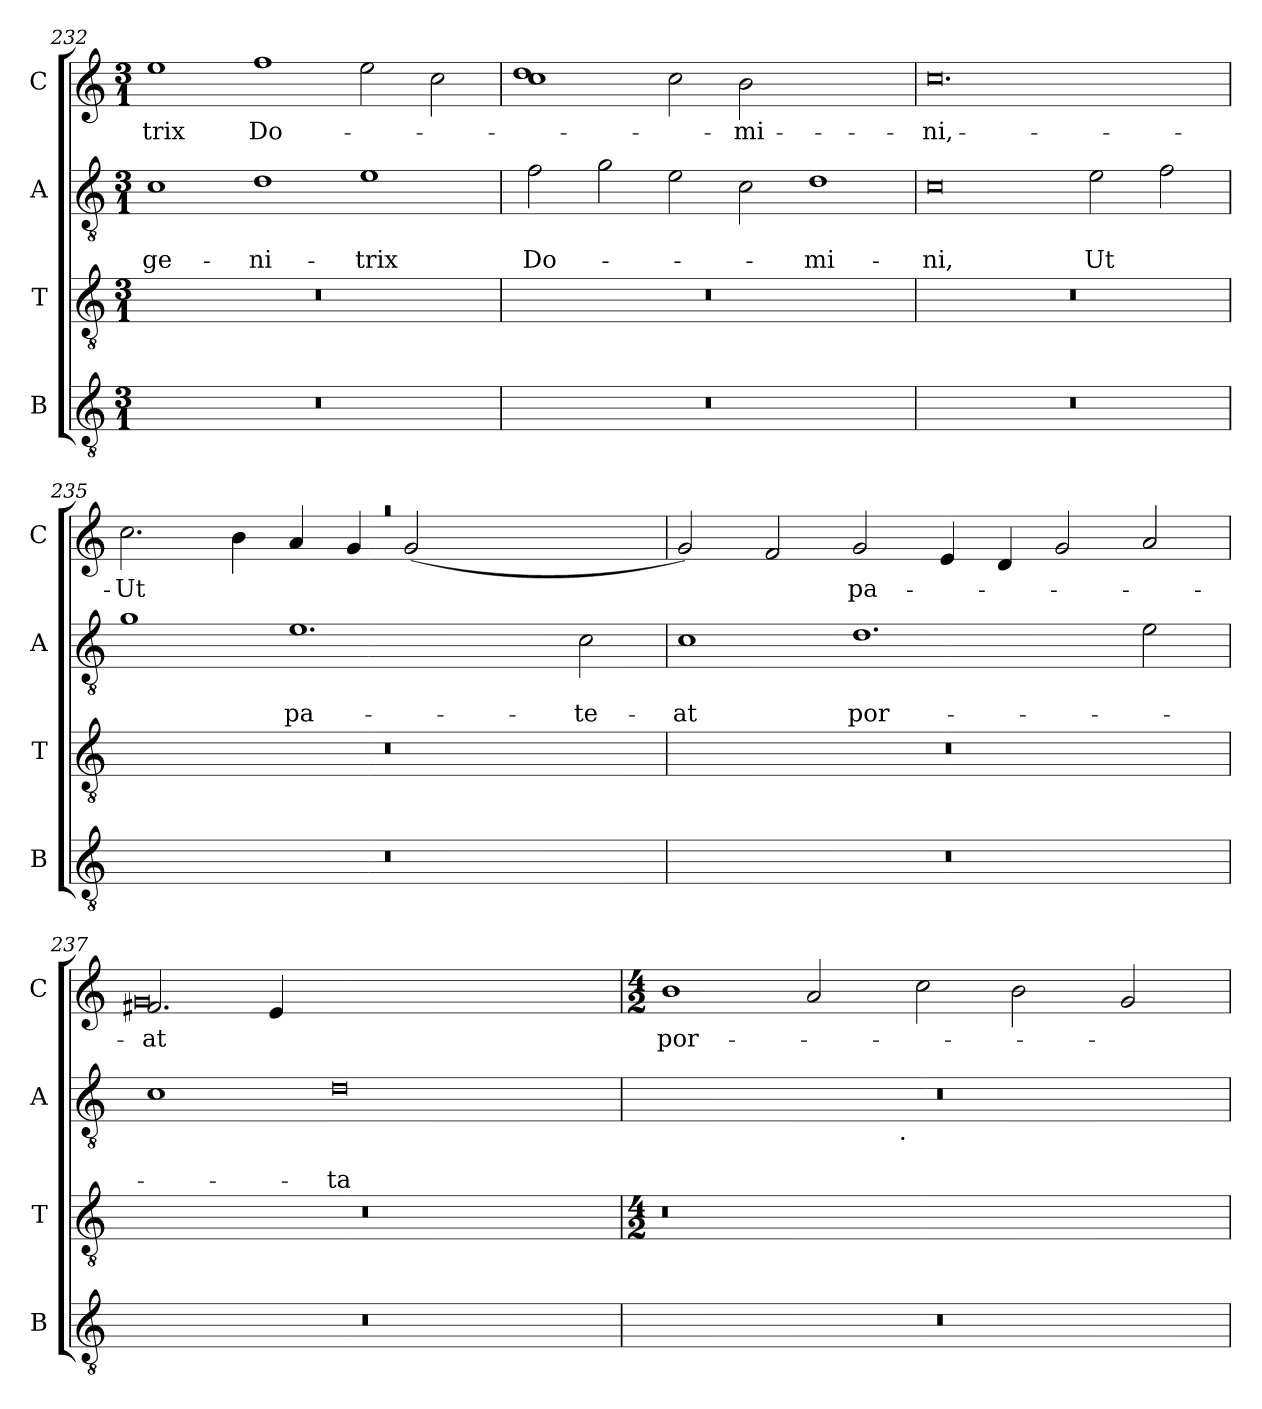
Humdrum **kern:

**kern	**kern	**kern	**text	**text	**kern	**text
*part4	*part3	*part2	*part2	*part2	*part1	*part1
*staff4	*staff3	*staff2	*staff2	*staff2	*staff1	*staff1
*I"B	*I"T	*I"A	*	*	*I"C	*
*I'B	*I'T	*I'A	*	*	*I'C	*
!!LO:LB:g=z
*clefGv2	*clefGv2	*clefGv2	*	*	*clefG2	*
*k[]	*k[]	*k[]	*	*	*k[]	*
*C:	*C:	*C:	*	*	*C:	*
*M3/1	*M3/1	*M3/1	*	*	*M3/1	*
=232	=232	=232	=232	=232	=232	=232
!	!	!	!	!LO:LY:b	!	!LO:LY:b
0.r	0.r	1c	.	ge-	1ee	-trix
!	!	!	!	!LO:LY:b	!	!LO:LY:b
.	.	1d	.	-ni-	1ff	Do-
!	!	!	!	!LO:LY:b	!	!
.	.	1e	.	-trix	2ee\	.
.	.	.	.	.	2cc\	.
=233	=233	=233	=233	=233	=233	=233
!	!	!	!	!LO:LY:b	!	!
*	*	*	*	*	*^	*
0.r	0.r	2f\	.	Do-	1cc	1dd	.
.	.	2g\	.	.	.	.	.
.	.	2e\	.	.	1ryy	2cc\	.
!	!	!	!	!	!	!	!LO:LY:b
.	.	2c\	.	.	.	2b\	-mi-
!	!	!	!	!LO:LY:b	!	!	!
.	.	1d	.	-mi-	1ryy	1ryy	.
=234	=234	=234	=234	=234	=234	=234	=234
!	!	!	!	!LO:LY:b	!	!	!LO:LY:b
*	*	*	*	*	*v	*v	*
0.r	0.r	0c	.	-ni,	0.cc	-ni,
!	!	!	!	!LO:LY:b	!	!
.	.	2e\	.	Ut	.	.
.	.	2f\	.	.	.	.
=235	=235	=235	=235	=235	=235	=235
!	!	!	!	!	!LO:N:vis=1	!LO:LY:b
*	*	*	*	*	*^	*
0.r	0.r	1g	.	.	0.raa	2.cc\	Ut
.	.	.	.	.	.	4b\	.
!	!	!	!	!LO:LY:b	!	!	!
.	.	1.e	.	pa-	.	4a/	.
.	.	.	.	.	.	4g/	.
.	.	.	.	.	.	(<2g/	.
.	.	.	.	.	.	1ryy	.
!	!	!	!	!LO:LY:b	!	!	!
.	.	2c\	.	-te-	.	.	.
*	*	*	*	*	*v	*v	*
=236	=236	=236	=236	=236	=236	=236
!	!	!	!	!LO:LY:b	!	!
0.r	0.r	1c	.	-at	2g/)	.
.	.	.	.	.	2f/	.
!	!	!	!	!LO:LY:b	!	!LO:LY:b
.	.	1.d	.	por-	2g/	pa-
.	.	.	.	.	4e/	.
.	.	.	.	.	4d/	.
.	.	.	.	.	2g/	.
.	.	2e\	.	.	2a/	.
!!LO:LB:g=z
=237	=237	=237	=237	=237	=237	=237
!	!	!	!	!	!	!LO:LY:b
*	*	*	*	*	*^	*
!	!	!	!	!	!	!	!LO:LY:b
0.r	0.r	1c	.	.	2.f#/	0g	-at
.	.	.	.	.	4e/	.	.
!	!	!	!	!LO:LY:b	!	!	!
.	.	0d	.	-ta	1ryy	.	.
.	.	.	.	.	1ryy	1ryy	.
*	*	*	*	*	*v	*v	*
=238	=238	=238	=238	=238	=238	=238
*	*M4/2	*	*	*	*M4/2	*
*	*	*	*	*	*^	*
!	!	!	!	!	!	!	!LO:LY:b
*	*	*^	*	*	*v	*v	*
0.r	0r	0.r	1ryy	.	.	1b	por-
.	.	.	4...ryy	.	.	2a/	.
!	!	!	!LO:TX:b:t=.	!	!	!	!
.	.	.	1ryy	.	.	.	.
.	.	.	.	.	.	2cc\	.
.	1ryy	.	.	.	.	2b\	.
.	.	.	2ryy	.	.	.	.
.	.	.	.	.	.	2g/	.
.	.	.	32ryy	.	.	.	.
*	*	*v	*v	*	*	*	*
=	=	=	=	=	=	=
*-	*-	*-	*-	*-	*-	*-
